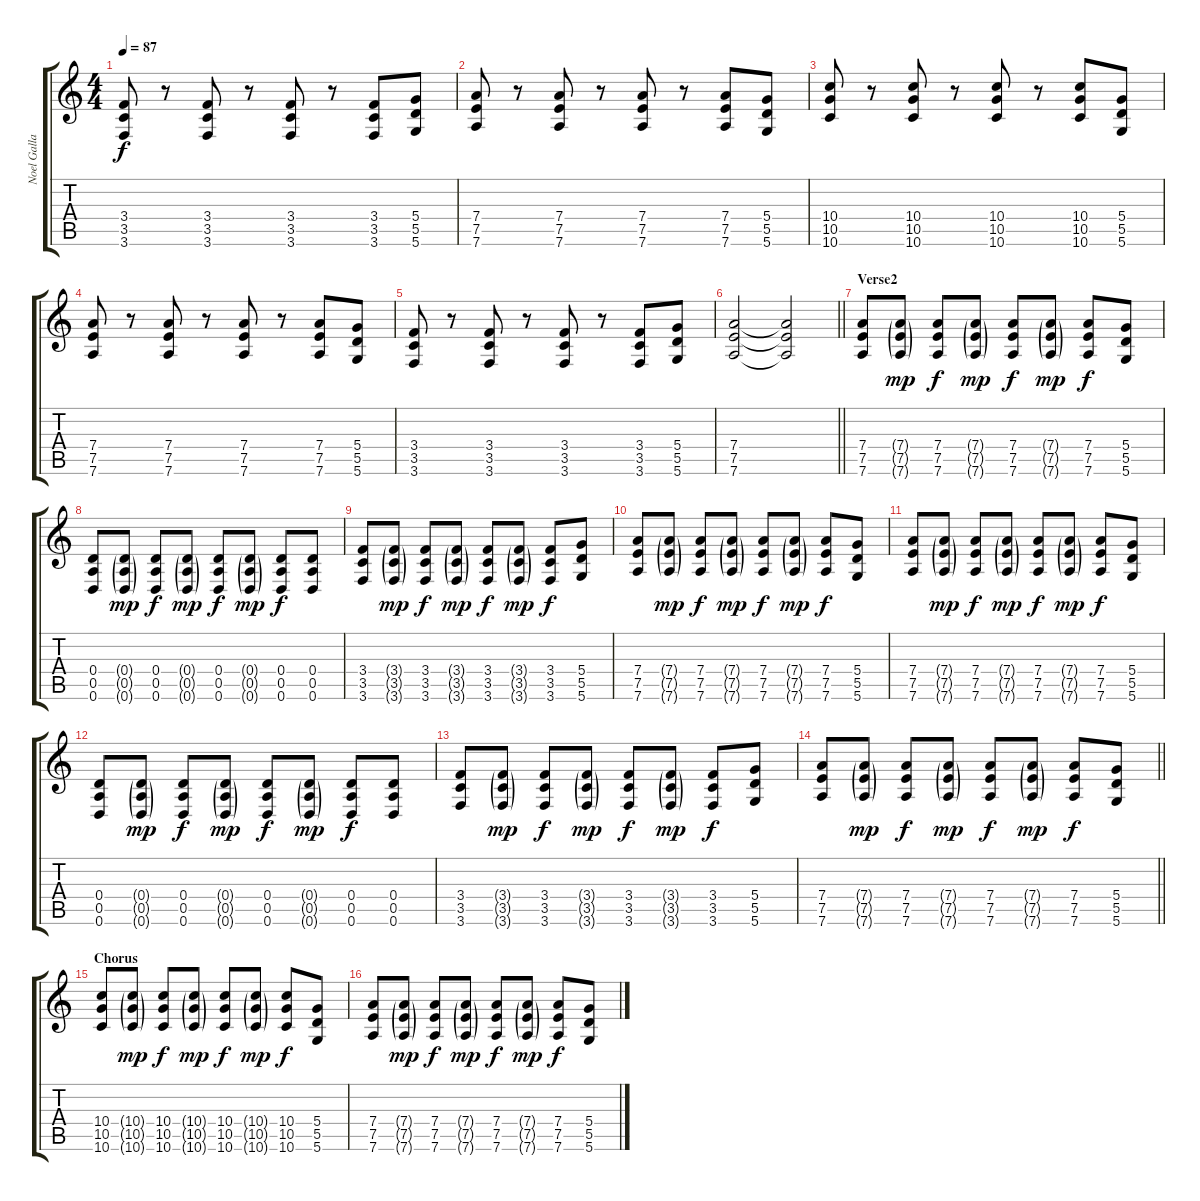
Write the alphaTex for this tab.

\track ("Noel Gallagher" "Noel Galla") {instrument electricguitarjazz}
\staff {score tabs}
\tuning (E4 B3 G3 D3 A2 D2) {hide}
\ts (4 4)
\tempo 87
\clef g2
\ks c
(3.4 3.5 3.6).8{dy f} r.8 (3.4 3.5 3.6).8 r.8 (3.4 3.5 3.6).8 r.8 (3.4 3.5 3.6).8 (5.4 5.5 5.6).8 |
(7.4 7.5 7.6).8 r.8 (7.4 7.5 7.6).8 r.8 (7.4 7.5 7.6).8 r.8 (7.4 7.5 7.6).8 (5.4 5.5 5.6).8 |
(10.4 10.5 10.6).8 r.8 (10.4 10.5 10.6).8 r.8 (10.4 10.5 10.6).8 r.8 (10.4 10.5 10.6).8 (5.4 5.5 5.6).8 |
(7.4 7.5 7.6).8 r.8 (7.4 7.5 7.6).8 r.8 (7.4 7.5 7.6).8 r.8 (7.4 7.5 7.6).8 (5.4 5.5 5.6).8 |
(3.4 3.5 3.6).8 r.8 (3.4 3.5 3.6).8 r.8 (3.4 3.5 3.6).8 r.8 (3.4 3.5 3.6).8 (5.4 5.5 5.6).8 |
\barLineRight lightlight
(7.4 7.5 7.6).2 (7.4{t} 7.5{t} 7.6{t}).2 |
\section ("" "Verse2")
(7.4 7.5 7.6).8 (7.4{g} 7.5{g} 7.6{g}).8{dy mp} (7.4 7.5 7.6).8{dy f} (7.4{g} 7.5{g} 7.6{g}).8{dy mp} (7.4 7.5 7.6).8{dy f} (7.4{g} 7.5{g} 7.6{g}).8{dy mp} (7.4 7.5 7.6).8{dy f} (5.4 5.5 5.6).8 |
(0.4 0.5 0.6).8 (0.4{g} 0.5{g} 0.6{g}).8{dy mp} (0.4 0.5 0.6).8{dy f} (0.4{g} 0.5{g} 0.6{g}).8{dy mp} (0.4 0.5 0.6).8{dy f} (0.4{g} 0.5{g} 0.6{g}).8{dy mp} (0.4 0.5 0.6).8{dy f} (0.4 0.5 0.6).8 |
(3.4 3.5 3.6).8 (3.4{g} 3.5{g} 3.6{g}).8{dy mp} (3.4 3.5 3.6).8{dy f} (3.4{g} 3.5{g} 3.6{g}).8{dy mp} (3.4 3.5 3.6).8{dy f} (3.4{g} 3.5{g} 3.6{g}).8{dy mp} (3.4 3.5 3.6).8{dy f} (5.4 5.5 5.6).8 |
(7.4 7.5 7.6).8 (7.4{g} 7.5{g} 7.6{g}).8{dy mp} (7.4 7.5 7.6).8{dy f} (7.4{g} 7.5{g} 7.6{g}).8{dy mp} (7.4 7.5 7.6).8{dy f} (7.4{g} 7.5{g} 7.6{g}).8{dy mp} (7.4 7.5 7.6).8{dy f} (5.4 5.5 5.6).8 |
(7.4 7.5 7.6).8 (7.4{g} 7.5{g} 7.6{g}).8{dy mp} (7.4 7.5 7.6).8{dy f} (7.4{g} 7.5{g} 7.6{g}).8{dy mp} (7.4 7.5 7.6).8{dy f} (7.4{g} 7.5{g} 7.6{g}).8{dy mp} (7.4 7.5 7.6).8{dy f} (5.4 5.5 5.6).8 |
(0.4 0.5 0.6).8 (0.4{g} 0.5{g} 0.6{g}).8{dy mp} (0.4 0.5 0.6).8{dy f} (0.4{g} 0.5{g} 0.6{g}).8{dy mp} (0.4 0.5 0.6).8{dy f} (0.4{g} 0.5{g} 0.6{g}).8{dy mp} (0.4 0.5 0.6).8{dy f} (0.4 0.5 0.6).8 |
(3.4 3.5 3.6).8 (3.4{g} 3.5{g} 3.6{g}).8{dy mp} (3.4 3.5 3.6).8{dy f} (3.4{g} 3.5{g} 3.6{g}).8{dy mp} (3.4 3.5 3.6).8{dy f} (3.4{g} 3.5{g} 3.6{g}).8{dy mp} (3.4 3.5 3.6).8{dy f} (5.4 5.5 5.6).8 |
\barLineRight lightlight
(7.4 7.5 7.6).8 (7.4{g} 7.5{g} 7.6{g}).8{dy mp} (7.4 7.5 7.6).8{dy f} (7.4{g} 7.5{g} 7.6{g}).8{dy mp} (7.4 7.5 7.6).8{dy f} (7.4{g} 7.5{g} 7.6{g}).8{dy mp} (7.4 7.5 7.6).8{dy f} (5.4 5.5 5.6).8 |
\section ("" "Chorus")
(10.4 10.5 10.6).8 (10.4{g} 10.5{g} 10.6{g}).8{dy mp} (10.4 10.5 10.6).8{dy f} (10.4{g} 10.5{g} 10.6{g}).8{dy mp} (10.4 10.5 10.6).8{dy f} (10.4{g} 10.5{g} 10.6{g}).8{dy mp} (10.4 10.5 10.6).8{dy f} (5.4 5.5 5.6).8 |
(7.4 7.5 7.6).8 (7.4{g} 7.5{g} 7.6{g}).8{dy mp} (7.4 7.5 7.6).8{dy f} (7.4{g} 7.5{g} 7.6{g}).8{dy mp} (7.4 7.5 7.6).8{dy f} (7.4{g} 7.5{g} 7.6{g}).8{dy mp} (7.4 7.5 7.6).8{dy f} (5.4 5.5 5.6).8
